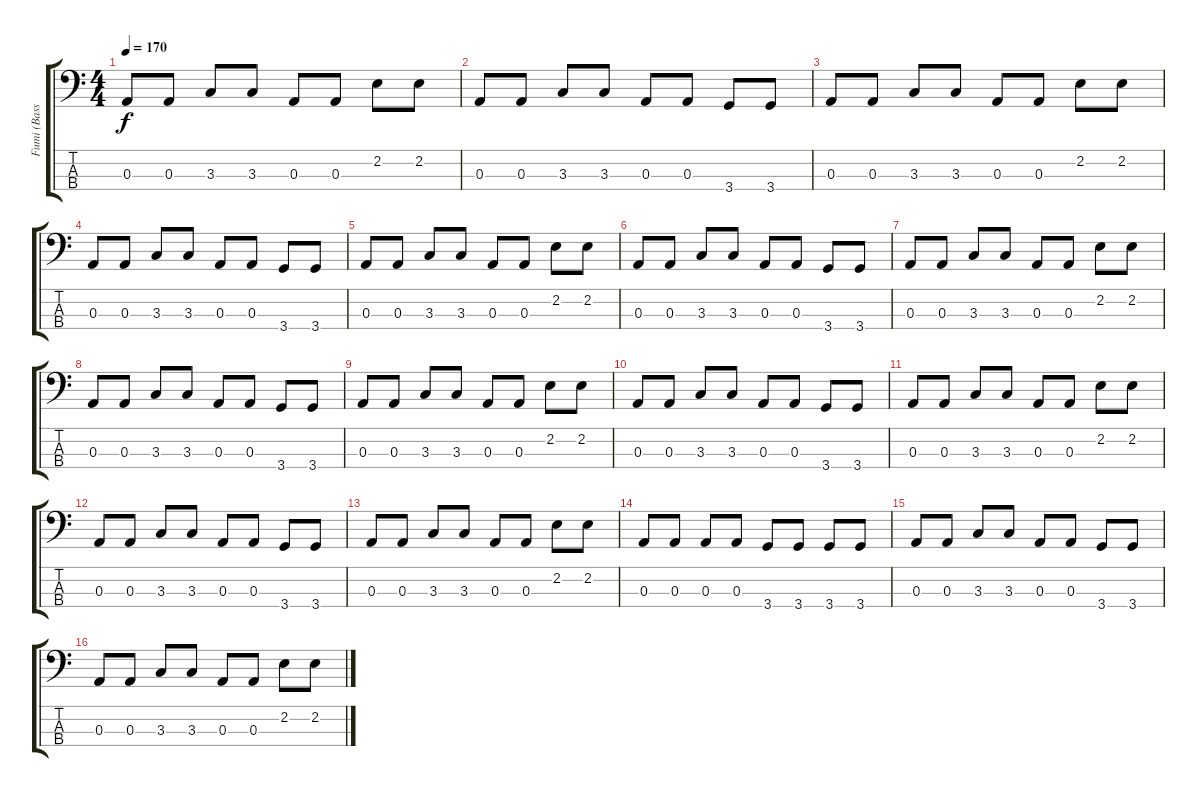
\track ("Fumi (Bass)" "Fumi (Bass") {instrument fretlessbass}
\staff {score tabs}
\tuning (G2 D2 A1 E1) {hide}
\ts (4 4)
\tempo 170
\clef f4
\ks c
0.3.8{dy f} 0.3.8 3.3.8 3.3.8 0.3.8 0.3.8 2.2.8 2.2.8 |
0.3.8 0.3.8 3.3.8 3.3.8 0.3.8 0.3.8 3.4.8 3.4.8 |
0.3.8 0.3.8 3.3.8 3.3.8 0.3.8 0.3.8 2.2.8 2.2.8 |
0.3.8 0.3.8 3.3.8 3.3.8 0.3.8 0.3.8 3.4.8 3.4.8 |
0.3.8 0.3.8 3.3.8 3.3.8 0.3.8 0.3.8 2.2.8 2.2.8 |
0.3.8 0.3.8 3.3.8 3.3.8 0.3.8 0.3.8 3.4.8 3.4.8 |
0.3.8 0.3.8 3.3.8 3.3.8 0.3.8 0.3.8 2.2.8 2.2.8 |
0.3.8 0.3.8 3.3.8 3.3.8 0.3.8 0.3.8 3.4.8 3.4.8 |
0.3.8 0.3.8 3.3.8 3.3.8 0.3.8 0.3.8 2.2.8 2.2.8 |
0.3.8 0.3.8 3.3.8 3.3.8 0.3.8 0.3.8 3.4.8 3.4.8 |
0.3.8 0.3.8 3.3.8 3.3.8 0.3.8 0.3.8 2.2.8 2.2.8 |
0.3.8 0.3.8 3.3.8 3.3.8 0.3.8 0.3.8 3.4.8 3.4.8 |
0.3.8 0.3.8 3.3.8 3.3.8 0.3.8 0.3.8 2.2.8 2.2.8 |
0.3.8 0.3.8 0.3.8 0.3.8 3.4.8 3.4.8 3.4.8 3.4.8 |
0.3.8 0.3.8 3.3.8 3.3.8 0.3.8 0.3.8 3.4.8 3.4.8 |
0.3.8 0.3.8 3.3.8 3.3.8 0.3.8 0.3.8 2.2.8 2.2.8
